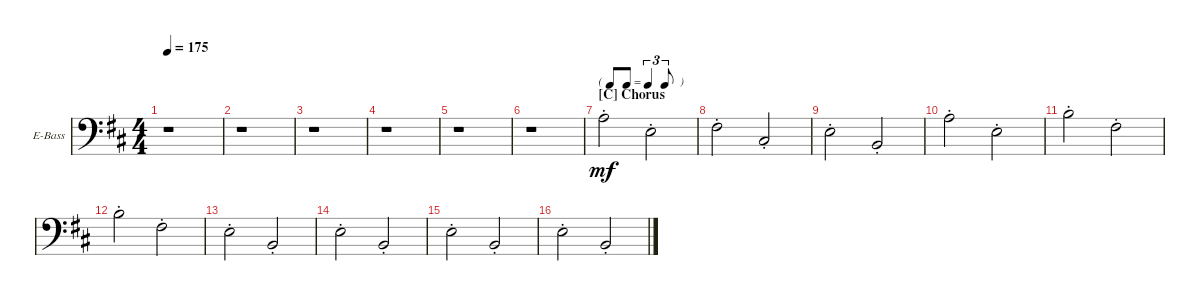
\defaultSystemsLayout 4
\bracketExtendMode groupsimilarinstruments
\firstSystemTrackNameOrientation horizontal
\otherSystemsTrackNameOrientation horizontal
\track ("Electric Bass" "E-Bass") {instrument electricbassfinger}
\staff {score}
\tuning (G2 D2 A1 E1)
\ts (4 4)
\tempo 175
\clef f4
\ks d
r.1{dy mf} |
r.1 |
r.1 |
r.1 |
r.1 |
r.1 |
\tf triplet8th
\section ("C" "Chorus")
12.3{st}.2 12.4{st}.2 |
14.4{st}.2 9.4{st}.2 |
7.3{st}.2 7.4{st}.2 |
12.3{st}.2 12.4{st}.2 |
14.3{st}.2 14.4{st}.2 |
14.3{st}.2 14.4{st}.2 |
12.4{st}.2 7.4{st}.2 |
12.4{st}.2 7.4{st}.2 |
12.4{st}.2 7.4{st}.2 |
12.4{st}.2 7.4{st}.2
